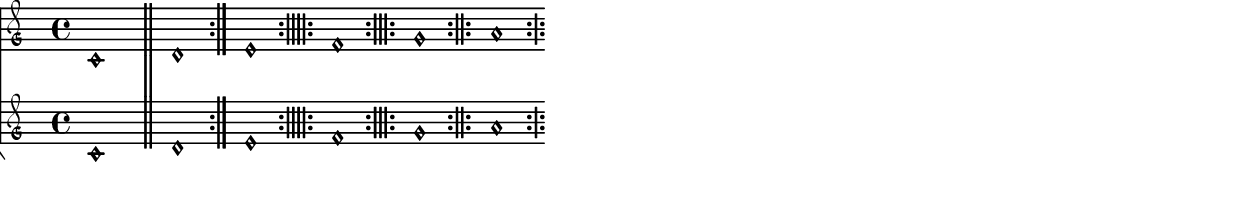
%% Generated by lilypond-book
%% Options: [exampleindent=10.16\mm,indent=0\mm,line-width=160\mm,paper-height=845.047\pt,paper-width=597.508\pt,papersize='(cons (* 597.508 pt) (* 845.047 pt))]
\include "lilypond-book-preamble.ly"


% ****************************************************************
% Start cut-&-pastable-section
% ****************************************************************

#(ly:set-option 'eps-box-padding 3.000000)



\paper {
  #(set-paper-size '(cons (* 597.508 pt) (* 845.047 pt)))
  indent = 0\mm
  line-width = 160\mm
  % offset the left padding, also add 1mm as lilypond creates cropped
  % images with a little space on the right
  line-width = #(- line-width (* mm  3.000000) (* mm 1))
}

\layout {
  
}




% ****************************************************************
% ly snippet:
% ****************************************************************
\sourcefilename "/lilypond-2.26.0/input/regression/repeat-petrucci.ly"
\sourcefileline 0
\version "2.23.8"

#(ly:set-option 'warning-as-error #t)

\header {
  texidoc = "This test demonstrates an ancient repeat sign in the
Petrucci style.  The sign consists of 1 to@tie{}4 short strokes
between repeat dots, with the number of strokes indicating the number
of times the preceding section is to be performed.  The number of
strokes is determined by the argument to @code{\\repeat volta}, and a
count higher than@tie{}4 falls back on a modern-looking sign with two
long strokes.  Despite appearances, these repeat signs are not bar
lines.

A double bar line should follow the first note.  A repeat sign should
follow each following note: modern, 4@tie{}strokes, 3@tie{}strokes,
2@tie{}strokes, 1@tie{}stroke."
}

music = \fixed c' {
  c1 |
  \repeat volta 5 d1
  \repeat volta 4 e1
  \repeat volta 3 f1
  \repeat volta 2 g1
  \repeat volta 1 a1
}

\new StaffGroup <<
  \new PetrucciStaff \music
  \new PetrucciStaff \music
>>



% ****************************************************************
% end ly snippet
% ****************************************************************
